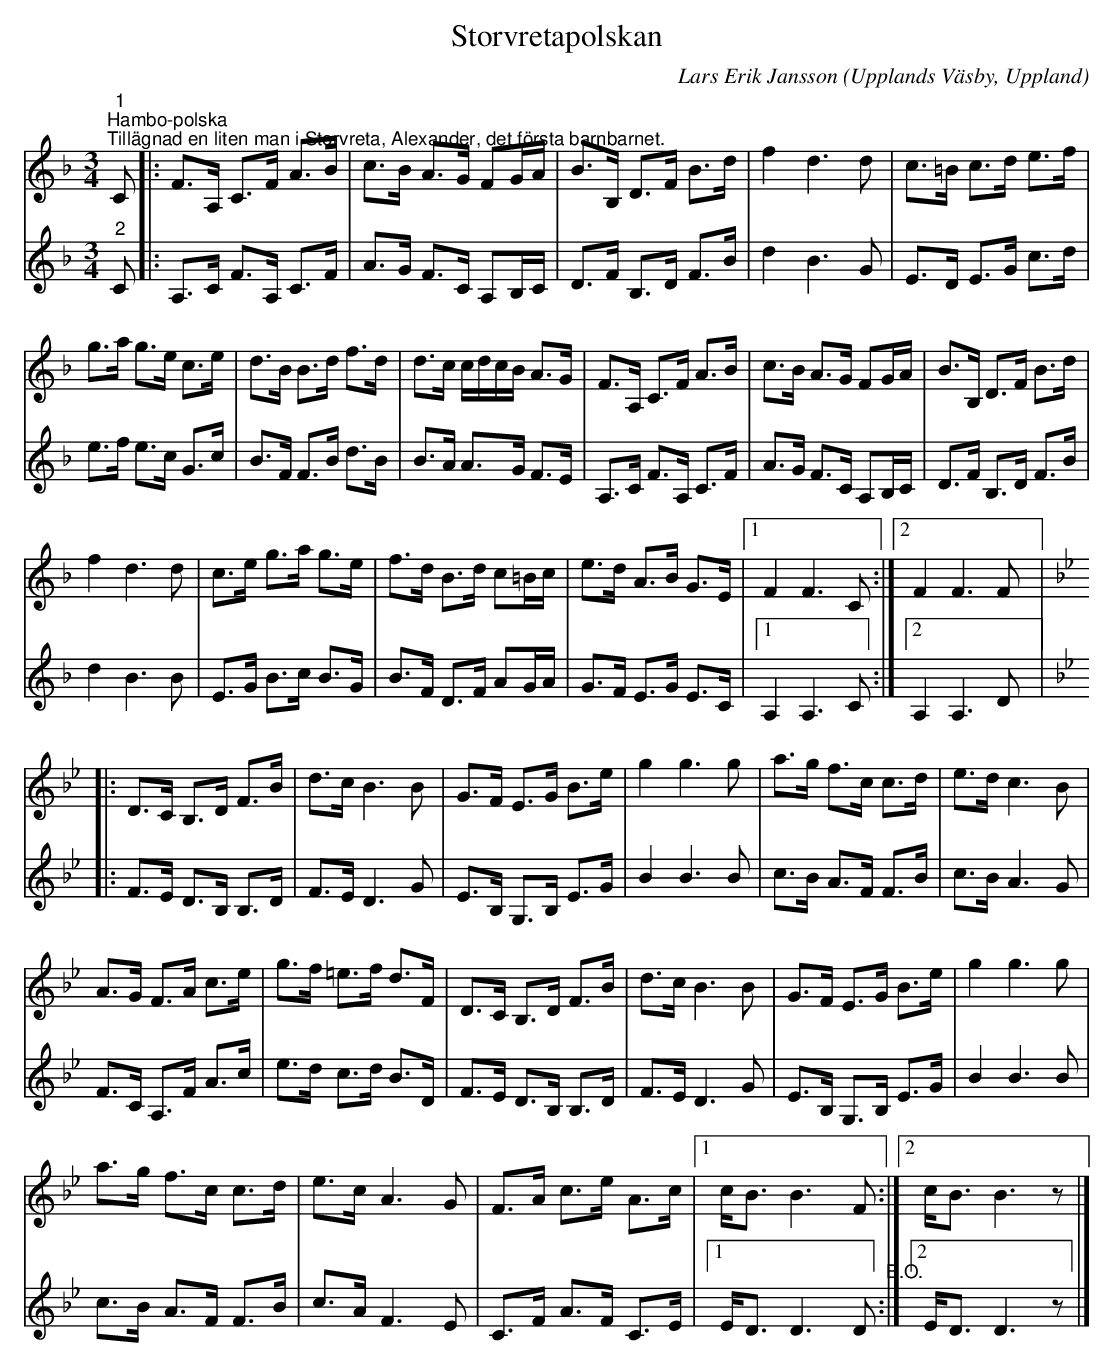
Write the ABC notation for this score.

X:1
T:Storvretapolskan
O:Upplands Väsby, Uppland
C:Lars Erik Jansson
L:1/8
M:3/4
K:F
V:1
"^1""^Hambo-polska""^Tillägnad en liten man i Storvreta, Alexander, det första barnbarnet." C |: F>A, C>F A>B | c>B A>G FG/A/ | B>B, D>F B>d | f2 d3 d | c>=B c>d e>f |
g>a g>e c>e | d>B B>d f>d | d>c c/d/c/B/ A>G | F>A, C>F A>B | c>B A>G FG/A/ | B>B, D>F B>d |
f2 d3 d | c>e g>a g>e | f>d B>d c=B/c/ | e>d A>B G>E |1 F2 F3 C :|2 F2 F3 F |:
[K:Bb] D>C B,>D F>B | d>c B3 B | G>F E>G B>e | g2 g3 g | a>g f>c c>d | e>d c3 B |
A>G F>A c>e | g>f =e>f d>F | D>C B,>D F>B | d>c B3 B | G>F E>G B>e | g2 g3 g |
a>g f>c c>d | e>c A3 G | F>A c>e A>c |1 c<B B3 F :|2 c<B B3 z |]
V:2
"^2" C |: A,>C F>A, C>F | A>G F>C A,B,/C/ | D>F B,>D F>B | d2 B3 G | E>D E>G c>d | e>f e>c G>c |
B>F F>B d>B | B>A A>G F>E | A,>C F>A, C>F | A>G F>C A,B,/C/ | D>F B,>D F>B | d2 B3 B |
E>G B>c B>G | B>F D>F AG/A/ | G>F E>G E>C |1 A,2 A,3 C :|2 A,2 A,3 D |:[K:Bb] F>E D>B, B,>D |
F>E D3 G | E>B, G,>B, E>G | B2 B3 B | c>B A>F F>B | c>B A3 G | F>C A,>F A>c | e>d c>d B>D |
F>E D>B, B,>D | F>E D3 G | E>B, G,>B, E>G | B2 B3 B | c>B A>F F>B | c>A F3 E | C>F A>F C>E |1 E<D D3 D"^B.O." :|2 E<D D3 z |]
